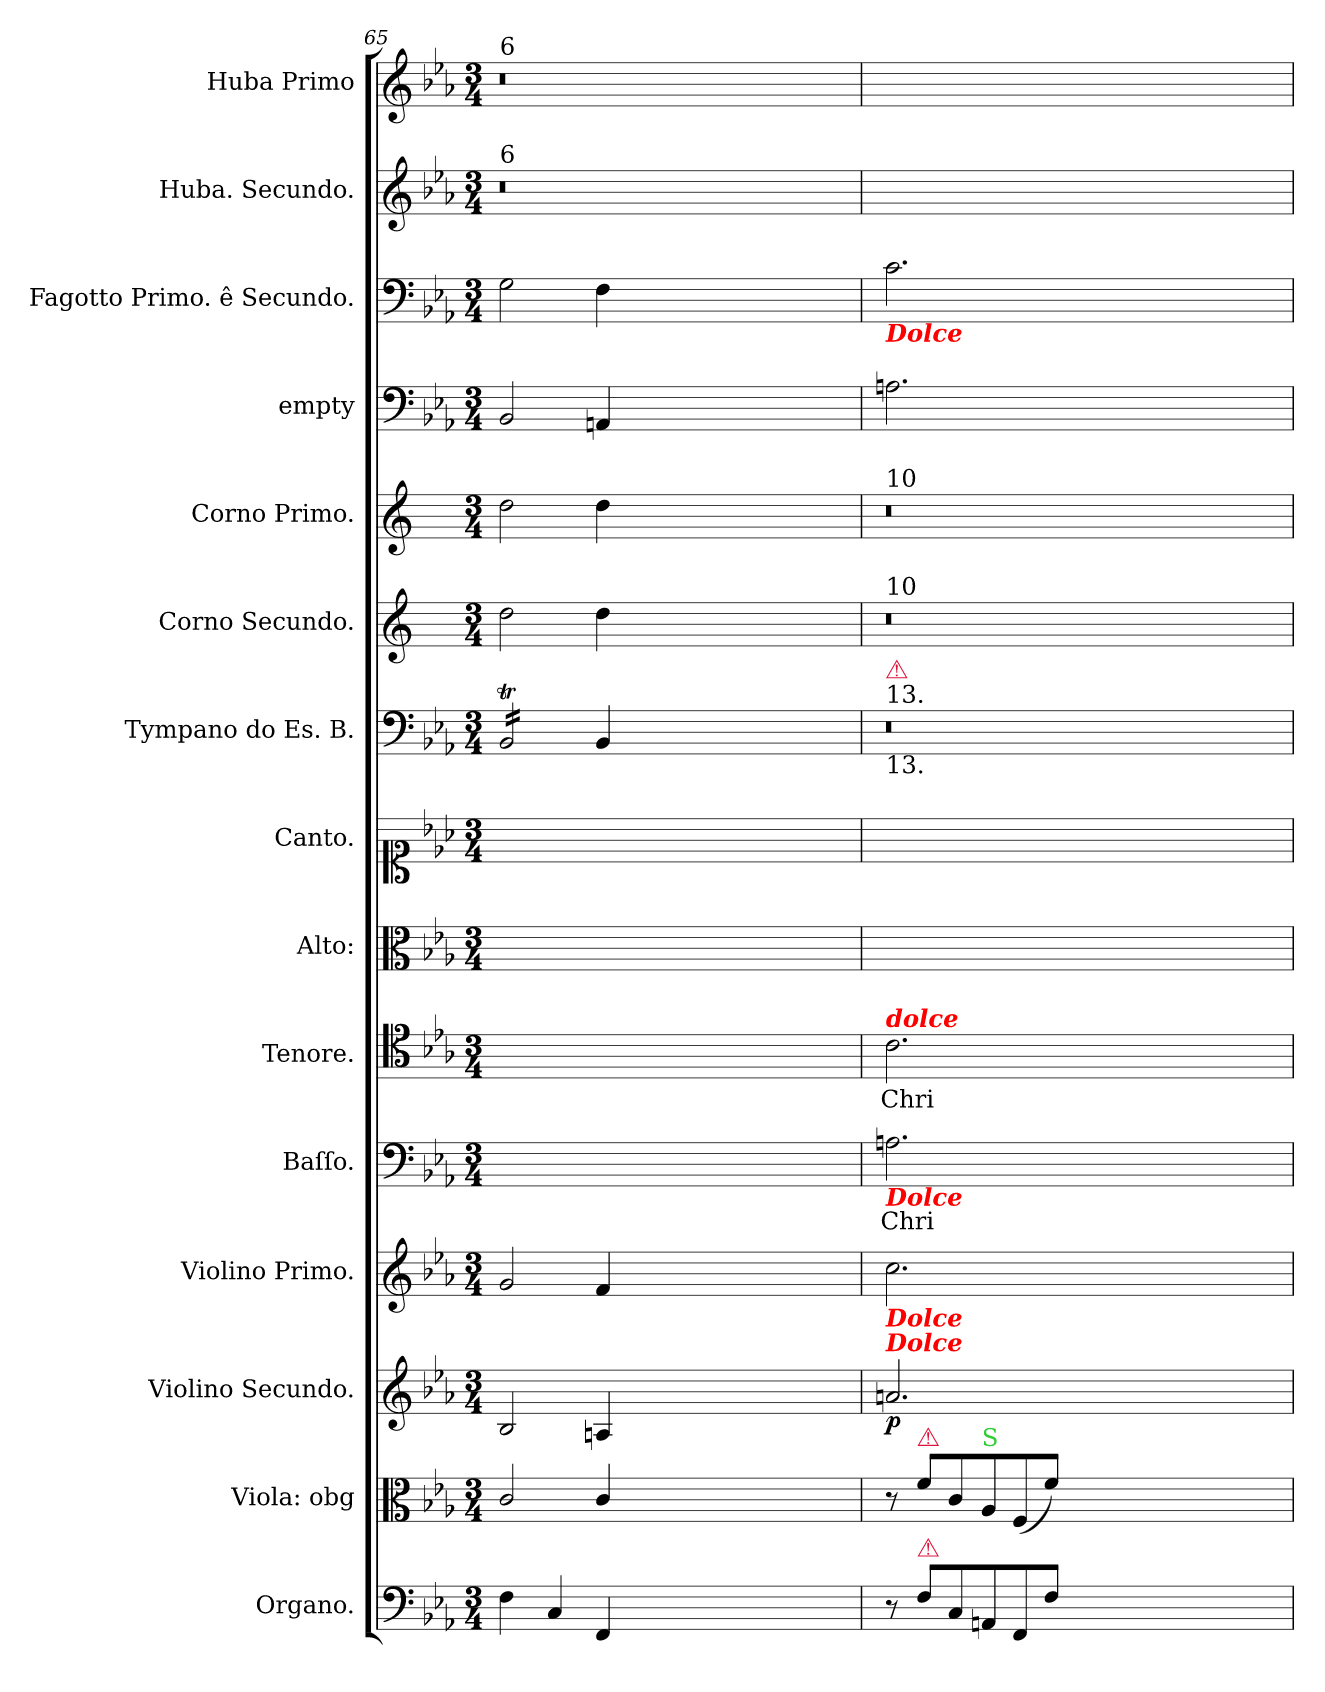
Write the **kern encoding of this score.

**kern	**kern	**kern	**dynam	**kern	**kern	**text	**kern	**text	**kern	**kern	**kern	**kern	**kern	**kern	**kern	**kern	**kern
*part15	*part14	*part13	*part13	*part12	*part11	*part11	*part10	*part10	*part9	*part8	*part7	*part6	*part5	*part4	*part3	*part2	*part1
*staff15	*staff14	*staff13	*staff13	*staff12	*staff11	*staff11	*staff10	*staff10	*staff9	*staff8	*staff7	*staff6	*staff5	*staff4	*staff3	*staff2	*staff1
*I"Organo.	*I"Viola: obg	*I"Violino Secundo.	*	*I"Violino Primo.	*I"Baſſo.	*	*I"Tenore.	*	*I"Alto:	*I"Canto.	*I"Tympano do Es. B.	*I"Corno Secundo.	*I"Corno Primo.	*I"empty	*I"Fagotto Primo. ê Secundo.	*I"Huba. Secundo.	*I"Huba Primo
*I'org	*I'vla	*	*	*I'vl I	*I'B	*	*I'T	*	*I'A	*I'C	*	*	*I'cor I	*	*	*	*
*clefF4	*clefC3	*clefG2	*	*clefG2	*clefF4	*	*clefC4	*	*clefC3	*clefC1	*clefF4	*clefG2	*clefG2	*clefF4	*clefF4	*clefG2	*clefG2
*	*	*	*	*	*	*	*	*	*	*	*	*ITrd5c9	*ITrd5c9	*	*	*	*
*k[b-e-a-]	*k[b-e-a-]	*k[b-e-a-]	*	*k[b-e-a-]	*k[b-e-a-]	*	*k[b-e-a-]	*	*k[b-e-a-]	*k[b-e-a-]	*k[b-e-a-]	*k[b-e-a-]	*k[b-e-a-]	*k[b-e-a-]	*k[b-e-a-]	*k[b-e-a-]	*k[b-e-a-]
*E-:	*E-:	*E-:	*	*E-:	*E-:	*	*E-:	*	*E-:	*E-:	*E-:	*E-:	*E-:	*	*	*E-:	*E-:
*M3/4	*M3/4	*M3/4	*	*M3/4	*M3/4	*	*M3/4	*	*M3/4	*M3/4	*M3/4	*M3/4	*M3/4	*M3/4	*M3/4	*M3/4	*M3/4
=65	=65	=65	=65	=65	=65	=65	=65	=65	=65	=65	=65	=65	=65	=65	=65	=65	=65
!	!	!	!	!	!	!	!	!	!	!	!	!	!	!	!	!	!LO:TX:a:t=6
!	!	!	!	!	!	!	!	!	!	!	!	!	!	!	!	!LO:TX:a:t=6	!
*	*	*	*	*	*	*	*	*	*	*	*tremolo	*	*	*	*	*	*
4F\	2c/	2B-/	.	2g/	0.ryy	.	0.ryy	.	0.ryy	0.ryy	16BB-T/LL	2f\	2f\	2BB-/	2G\	0.r	0.r
.	.	.	.	.	.	.	.	.	.	.	16BB-T/	.	.	.	.	.	.
.	.	.	.	.	.	.	.	.	.	.	16BB-T/	.	.	.	.	.	.
.	.	.	.	.	.	.	.	.	.	.	16BB-T/	.	.	.	.	.	.
4C/	.	.	.	.	.	.	.	.	.	.	16BB-T/	.	.	.	.	.	.
.	.	.	.	.	.	.	.	.	.	.	16BB-T/	.	.	.	.	.	.
.	.	.	.	.	.	.	.	.	.	.	16BB-T/	.	.	.	.	.	.
.	.	.	.	.	.	.	.	.	.	.	16BB-T/JJ	.	.	.	.	.	.
*	*	*	*	*	*	*	*	*	*	*	*Xtremolo	*	*	*	*	*	*
4FF/	4c/	4An/	.	4f/	.	.	.	.	.	.	4BB-/	4f\	4f\	4AAn/	4F\	.	.
0ryy	0ryy	0ryy	.	0ryy	.	.	.	.	.	.	0ryy	0ryy	0ryy	0ryy	0ryy	.	.
4ryy	4ryy	4ryy	.	4ryy	.	.	.	.	.	.	4ryy	4ryy	4ryy	4ryy	4ryy	.	.
=66	=66	=66	=66	=66	=66	=66	=66	=66	=66	=66	=66	=66	=66	=66	=66	=66	=66
!	!	!	!	!	!	!	!	!	!	!	!	!	!	!	!LO:TX:b:Bi:color=red:t=Dolce	!	!
!	!	!	!	!	!	!	!	!	!	!	!	!	!LO:TX:a:t=10	!	!	!	!
!	!	!	!	!	!	!	!	!	!	!	!	!LO:TX:a:t=10	!	!	!	!	!
!	!	!	!	!	!	!	!	!	!	!	!LO:TX:a:t=13.	!	!	!	!	!	!
!	!	!	!	!	!	!	!	!	!	!	!LO:TX:b:t=13.	!	!	!	!	!	!
!	!	!	!	!	!	!	!	!	!	!	!LO:TX:a:color=crimson:t=⚠	!	!	!	!	!	!
!	!	!	!	!	!	!	!LO:TX:a:Bi:color=red:t=dolce	!	!	!	!	!	!	!	!	!	!
!	!	!	!	!	!LO:TX:b:Bi:color=red:t=Dolce	!	!	!	!	!	!	!	!	!	!	!	!
!	!	!	!	!LO:TX:b:Bi:color=red:t=Dolce	!	!	!	!	!	!	!	!	!	!	!	!	!
!	!	!LO:TX:a:Bi:color=red:t=Dolce	!	!	!	!	!	!	!	!	!	!	!	!	!	!	!
8r	8r	2.an/	p	2.cc\	2.An\	Chri-	2.c\	Chri-	0.ryy	0.ryy	0.r	0.r	0.r	2.An\	2.c\	0.ryy	0.ryy
!	!LO:TX:a:color=crimson:t=⚠	!	!	!	!	!	!	!	!	!	!	!	!	!	!	!	!
!LO:TX:a:color=crimson:t=⚠	!	!	!	!	!	!	!	!	!	!	!	!	!	!	!	!	!
8F/L	8f/L	.	.	.	.	.	.	.	.	.	.	.	.	.	.	.	.
8C/	8c/	.	.	.	.	.	.	.	.	.	.	.	.	.	.	.	.
!	!LO:TX:a:color=limegreen:t=S	!	!	!	!	!	!	!	!	!	!	!	!	!	!	!	!
8AAn/	8A-/	.	.	.	.	.	.	.	.	.	.	.	.	.	.	.	.
8FF/	(<8F/	.	.	.	.	.	.	.	.	.	.	.	.	.	.	.	.
8F\J	8f\J)	.	.	.	.	.	.	.	.	.	.	.	.	.	.	.	.
0ryy	0ryy	0ryy	.	0ryy	0ryy	.	0ryy	.	.	.	.	.	.	0ryy	0ryy	.	.
4ryy	4ryy	4ryy	.	4ryy	4ryy	.	4ryy	.	.	.	.	.	.	4ryy	4ryy	.	.
=	=	=	=	=	=	=	=	=	=	=	=	=	=	=	=	=	=
*-	*-	*-	*-	*-	*-	*-	*-	*-	*-	*-	*-	*-	*-	*-	*-	*-	*-
